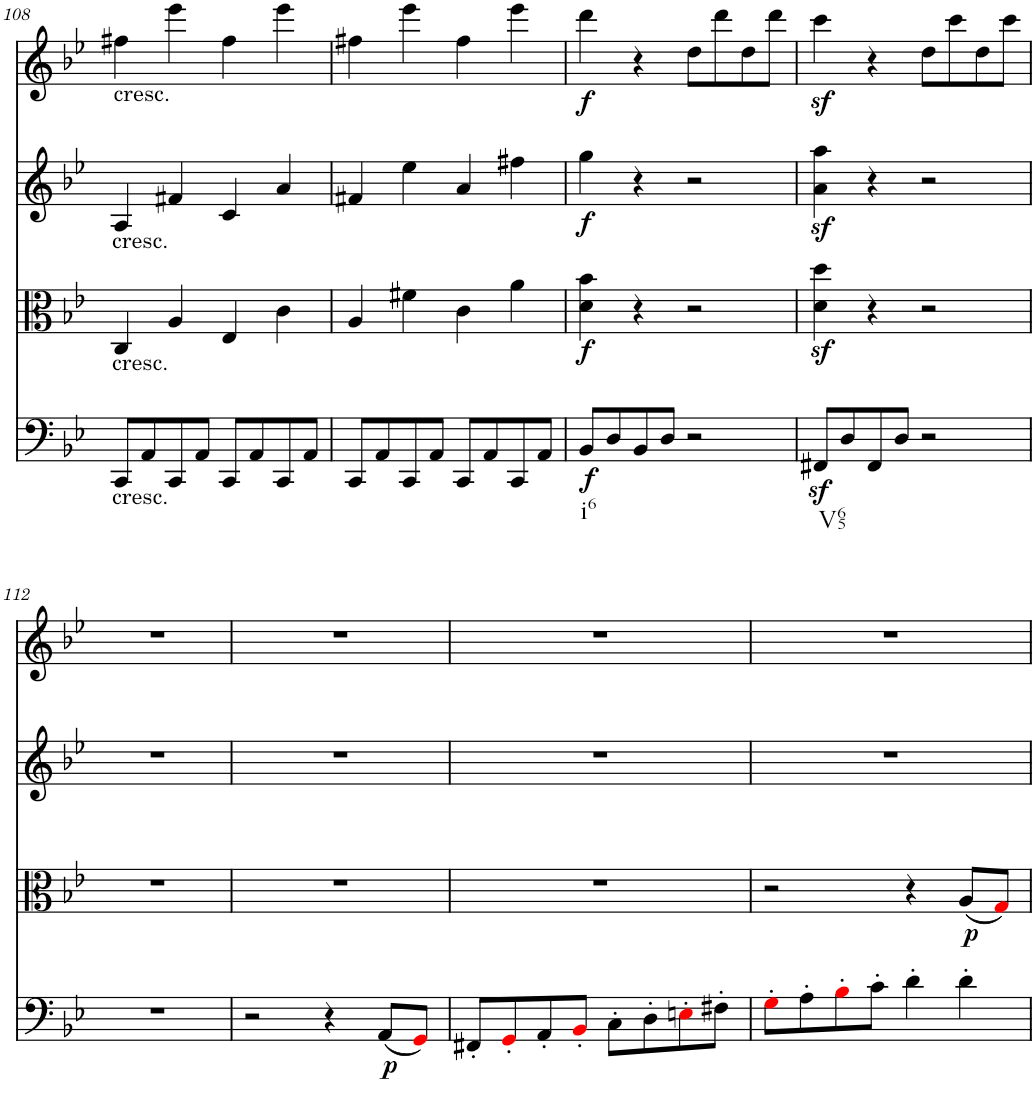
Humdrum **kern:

**kern	**dynam	**kern	**dynam	**kern	**dynam	**kern	**dynam
*part4	*part4	*part3	*part3	*part2	*part2	*part1	*part1
*staff4	*staff4	*staff3	*staff3	*staff2	*staff2	*staff1	*staff1
*I"Violoncello	*	*I"Viola	*	*I"Violin II	*	*I"Violin I	*
*I'Vc	*	*I'Vla	*	*I'Vln	*	*I'Vln	*
!!LO:PB:g=z
*clefF4	*	*clefC3	*	*clefG2	*	*clefG2	*
*k[b-e-]	*	*k[b-e-]	*	*k[b-e-]	*	*k[b-e-]	*
*B-:	*	*B-:	*	*B-:	*	*B-:	*
*M2/2	*	*M2/2	*	*M2/2	*	*M2/2	*
=108	=108	=108	=108	=108	=108	=108	=108
!	!	!	!	!	!	!LO:TX:b:t=cresc.	!
!	!	!	!	!LO:TX:b:t=cresc.	!	!	!
!	!	!LO:TX:b:t=cresc.	!	!	!	!	!
!LO:TX:b:t=cresc.	!	!	!	!	!	!	!
8CC/L	.	4C/	.	4A/	.	4ff#X\	.
8AA/	.	.	.	.	.	.	.
8CC/	.	4A/	.	4f#X/	.	4eee-\	.
8AA/J	.	.	.	.	.	.	.
8CC/L	.	4E-/	.	4c/	.	4ff#\	.
8AA/	.	.	.	.	.	.	.
8CC/	.	4c\	.	4a/	.	4eee-\	.
8AA/J	.	.	.	.	.	.	.
=109	=109	=109	=109	=109	=109	=109	=109
8CC/L	.	4A/	.	4f#X/	.	4ff#X\	.
8AA/	.	.	.	.	.	.	.
8CC/	.	4f#X\	.	4ee-\	.	4eee-\	.
8AA/J	.	.	.	.	.	.	.
8CC/L	.	4c\	.	4a/	.	4ff#\	.
8AA/	.	.	.	.	.	.	.
8CC/	.	4a\	.	4ff#X\	.	4eee-\	.
8AA/J	.	.	.	.	.	.	.
=110	=110	=110	=110	=110	=110	=110	=110
!LO:TX:b:t=i6	!	!	!	!	!	!	!
!	!LO:DY:b	!	!LO:DY:b	!	!LO:DY:b	!	!LO:DY:b
8BB-/L	f	4d\ 4b-\	f	4gg\	f	4ddd\	f
8D/	.	.	.	.	.	.	.
8BB-/	.	4r	.	4r	.	4r	.
8D/J	.	.	.	.	.	.	.
2r	.	2r	.	2r	.	8dd\L	.
.	.	.	.	.	.	8ddd\	.
.	.	.	.	.	.	8dd\	.
.	.	.	.	.	.	8ddd\J	.
=111	=111	=111	=111	=111	=111	=111	=111
!LO:TX:b:t=V65	!	!	!	!	!	!	!
8FF#Xz</L	.	4d\z< 4dd\z<	.	4a\z< 4aa\z<	.	4cccz<\	.
8D/	.	.	.	.	.	.	.
8FF#/	.	4r	.	4r	.	4r	.
8D/J	.	.	.	.	.	.	.
2r	.	2r	.	2r	.	8dd\L	.
.	.	.	.	.	.	8ccc\	.
.	.	.	.	.	.	8dd\	.
.	.	.	.	.	.	8ccc\J	.
!!LO:LB:g=z
=112	=112	=112	=112	=112	=112	=112	=112
1r	.	1r	.	1r	.	1r	.
=113	=113	=113	=113	=113	=113	=113	=113
2r	.	1r	.	1r	.	1r	.
4r	.	.	.	.	.	.	.
!	!LO:DY:b	!	!	!	!	!	!
(8AA/L	p	.	.	.	.	.	.
8GGi/J)	.	.	.	.	.	.	.
=114	=114	=114	=114	=114	=114	=114	=114
8FF#X'/L	.	1r	.	1r	.	1r	.
8GG'i/	.	.	.	.	.	.	.
8AA'/	.	.	.	.	.	.	.
8BB-'i/J	.	.	.	.	.	.	.
8C'\L	.	.	.	.	.	.	.
8D'\	.	.	.	.	.	.	.
8En'i\	.	.	.	.	.	.	.
8F#X'\J	.	.	.	.	.	.	.
=115	=115	=115	=115	=115	=115	=115	=115
8G'i\L	.	2r	.	1r	.	1r	.
8A'\	.	.	.	.	.	.	.
8B-'i\	.	.	.	.	.	.	.
8c'\J	.	.	.	.	.	.	.
4d'\	.	4r	.	.	.	.	.
!	!	!	!LO:DY:b	!	!	!	!
4d'\	.	(8A/L	p	.	.	.	.
.	.	8Gi/J)	.	.	.	.	.
=	=	=	=	=	=	=	=
*-	*-	*-	*-	*-	*-	*-	*-
